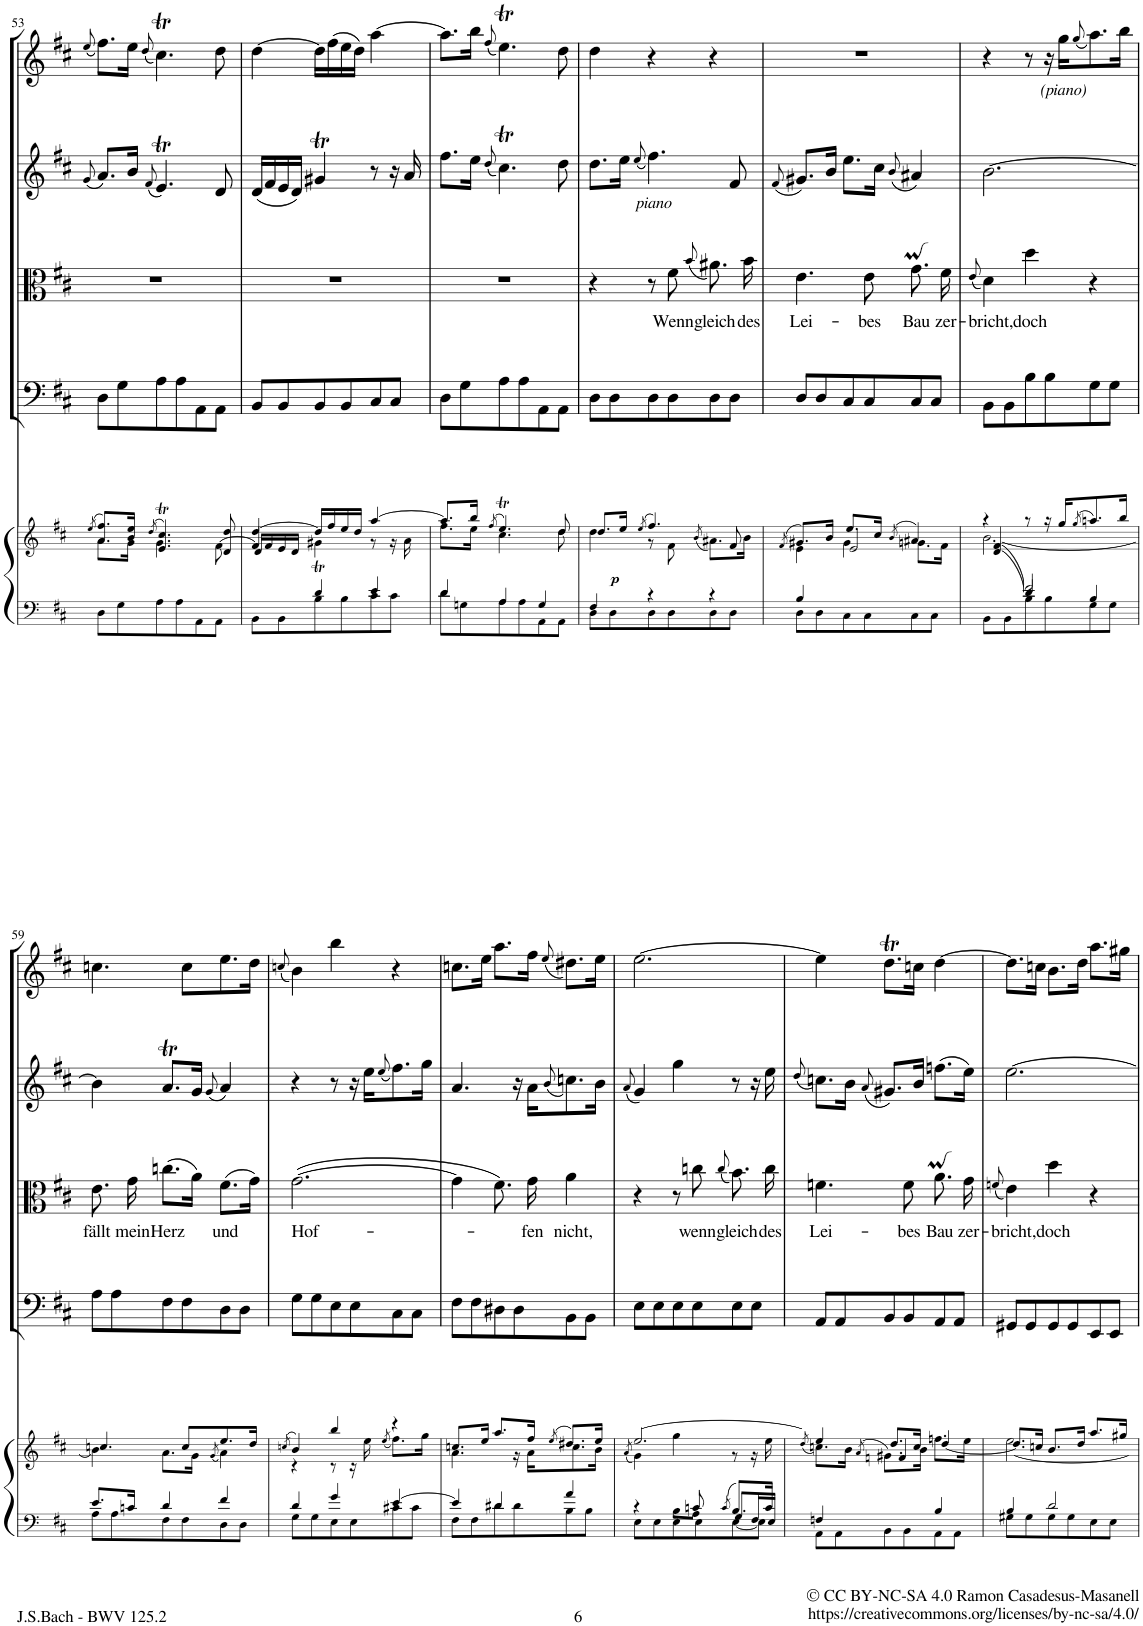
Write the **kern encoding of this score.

**kern	**kern	**dynam	**kern	**kern	**text	**kern	**dynam	**kern	**dynam
*part5	*part5	*part5	*part4	*part3	*part3	*part2	*part2	*part1	*part1
*staff6	*staff5	*staff5/6	*staff4	*staff3	*staff3	*staff2	*staff2	*staff1	*staff1
*I"Piano reduction	*	*	*I"Continuo	*I"Alto	*	*I"Oboe d'amore	*	*I"Flauto traverso	*
*I'Pno	*	*	*	*	*	*I'Ob	*	*I'Fl	*
!!LO:PB:g=z
*clefF4	*clefG2	*	*clefF4	*clefC3	*	*clefG2	*	*clefG2	*
*k[f#c#]	*k[f#c#]	*	*k[f#c#]	*k[f#c#]	*	*k[f#c#]	*	*k[f#c#]	*
*M3/4	*M3/4	*	*M3/4	*M3/4	*	*M3/4	*	*M3/4	*
=53	=53	=53	=53	=53	=53	=53	=53	=53	=53
.	(8qee/	.	.	.	.	(8qg/	.	(8qee/	.
*	*^	*	*	*	*	*	*	*	*
8D\L	8.a/ 8.ff#/L)	8.a\L	.	8D\L	2.r	.	8.a/L)	.	8.ff#\L)	.
8G\	.	.	.	8G\	.	.	.	.	.	.
.	16b/ 16ee/Jk	16g\Jk	.	.	.	.	16b/Jk	.	16ee\Jk	.
.	(8qdd/	.	.	.	.	.	(8qf#/	.	(8qdd/	.
8A\	4.e/T 4.cc#/T)	4.g\	.	8A\	.	.	4.eT/)	.	4.cc#t\)	.
8A\	.	.	.	8A\	.	.	.	.	.	.
8AA\	.	.	.	8AA\	.	.	.	.	.	.
8AA\J	8d/ 8dd/	[>8f#\	.	8AA\J	.	.	8d/	.	8dd\	.
=54	=54	=54	=54	=54	=54	=54	=54	=54	=54	=54
*^	*	*^	*	*	*	*	*	*	*	*
4ryy	8BB\L	[4dd/	16d/LL	4f#/]	.	8BB/L	2.r	.	(16d/LL	.	[4dd\	.
.	.	.	16f#/	.	.	.	.	.	16f#/	.	.	.
.	8BB\	.	16e/	.	.	8BB/	.	.	16e/	.	.	.
.	.	.	16d/JJ	.	.	.	.	.	16d/JJ)	.	.	.
4d/	8B\	16dd/LL]	4g#Xt\	2ryy	.	8BB/	.	.	4g#Xt/	.	16dd\LL]	.
.	.	16ff#/	.	.	.	.	.	.	.	.	(16ff#\	.
.	8B\	16ee/	.	.	.	8BB/	.	.	.	.	16ee\	.
.	.	16dd/JJ	.	.	.	.	.	.	.	.	16dd\JJ)	.
4e/	8c#\	[4aa/	8r	.	.	8C#/	.	.	8r	.	[4aa\	.
.	8c#\J	.	16r	.	.	8C#/J	.	.	16r	.	.	.
.	.	.	16a\	.	.	.	.	.	16a/	.	.	.
*	*	*	*v	*v	*	*	*	*	*	*	*	*
=55	=55	=55	=55	=55	=55	=55	=55	=55	=55	=55	=55
4d/	8d\L	8.aa/L]	8.ff#\L	.	8D\L	2.r	.	8.ff#\L	.	8.aa\L]	.
.	8Gn\	.	.	.	8G\	.	.	.	.	.	.
.	.	16bb/Jk	16ee\Jk	.	.	.	.	16ee\Jk	.	16bb\Jk	.
.	.	(8qff#/	.	.	.	.	.	(8qdd/	.	(8qff#/	.
4A/	8A\	4.eeT/)	4.cc#\	.	8A\	.	.	4.cc#t\)	.	4.eeT\)	.
.	8A\	.	.	.	8A\	.	.	.	.	.	.
4G/	8AA\	.	.	.	8AA\	.	.	.	.	.	.
.	8AA\J	8dd/	8dd\	.	8AA\J	.	.	8dd\	.	8dd\	.
=56	=56	=56	=56	=56	=56	=56	=56	=56	=56	=56	=56
!	!	!	!	!LO:DY:b	!	!	!	!	!	!	!
4F#/	8D\L	8.dd/L	4dd\	p	8D\L	4r	.	8.dd\L	.	4dd\	.
.	8D\	.	.	.	8D\	.	.	.	.	.	.
.	.	16ee/Jk	.	.	.	.	.	16ee\Jk	.	.	.
.	.	(8qee/	.	.	.	.	.	(8qee/	.	.	.
!	!	!	!	!	!	!	!	!	!LO:DY:b	!	!
4r	8D\	4.ff#/)	8r	.	8D\	8r	.	4.ff#\)	other-dynamics	4r	.
!	!	!	!	!	!	!	!LO:LY:b	!	!	!	!
.	8D\	.	8f#\	.	8D\	8f#\	Wenn	.	.	.	.
.	.	.	(8qb/	.	.	(8qb/	.	.	.	.	.
!	!	!	!	!	!	!	!LO:LY:b	!	!	!	!
4r	8D\	.	8.a#X\L)	.	8D\	8.a#X\)	gleich	.	.	4r	.
.	8D\J	8f#/	.	.	8D\J	.	.	8f#/	.	.	.
!	!	!	!	!	!	!	!LO:LY:b	!	!	!	!
.	.	.	16b\Jk	.	.	16b\	des	.	.	.	.
*	*	*v	*v	*	*	*	*	*	*	*	*
=57	=57	=57	=57	=57	=57	=57	=57	=57	=57	=57
.	.	(>8qf#/	.	.	.	.	(8qf#/	.	.	.
*	*	*^	*	*	*	*	*	*	*	*
*	*	*	*^	*	*	*	*	*	*	*	*
!	!	!	!	!	!	!	!	!LO:LY:b	!	!	!	!
4B/	8D\L	8.g#X/L)	4e\	4ryy	.	8D/L	4.e\	Lei-	8.g#X/L)	.	2.r	.
.	8D\	.	.	.	.	8D/	.	.	.	.	.	.
.	.	16b/Jk	.	.	.	.	.	.	16b/Jk	.	.	.
2ryy	8C#\	8.ee/L	4g#\	2e/	.	8C#/	.	.	8.ee\L	.	.	.
!	!	!	!	!	!	!	!	!LO:LY:b	!	!	!	!
.	8C#\	.	.	.	.	8C#/	8e\	-bes	.	.	.	.
.	.	16cc#/Jk	.	.	.	.	.	.	16cc#\Jk	.	.	.
.	.	(>8qb/	.	.	.	.	.	.	(8qb/	.	.	.
!	!	!	!	!	!	!	!	!LO:LY:b	!	!	!	!
.	8C#\	4a#X/)	8.gn\L	.	.	8C#/	8.g\	Bau	4a#X/)	.	.	.
.	8C#\J	.	.	.	.	8C#/J	.	.	.	.	.	.
!	!	!	!	!	!	!	!	!LO:LY:b	!	!	!	!
.	.	.	16f#\Jk	.	.	.	16f#\	zer-	.	.	.	.
*v	*v	*	*	*	*	*	*	*	*	*	*	*
=58	=58	=58	=58	=58	=58	=58	=58	=58	=58	=58	=58
.	.	.	.	.	.	(8qe/	.	.	.	.	.
*^	*	*	*	*	*	*	*	*	*	*	*
*	*^	*	*	*	*	*	*	*	*	*	*	*
!	!	!	!	!	!	!	!	!	!LO:LY:b	!	!	!	!
4ryy	8BB\L	4ryy	4r	[2.b\	[4d/ [>4f#/	.	8BB\L	4d\)	-bricht,	[2.b\	.	4r	.
.	8BB\	.	.	.	.	.	8BB\	.	.	.	.	.	.
!	!	!	!	!	!	!	!	!	!LO:LY:b	!	!	!	!
4d/]	8B\	2f#/]	8r	.	2ryy	.	8B\	4dd\	doch	.	.	8r	.
.	8B\	.	16r	.	.	.	8B\	.	.	.	.	16r	.
!	!	!	!	!	!	!	!	!	!	!	!	!	!LO:DY:b
.	.	.	16gg/KL	.	.	.	.	.	.	.	.	16gg\KL	other-dynamics
.	.	.	(8qgg/	.	.	.	.	.	.	.	.	(8qgg/	.
4B/	8G\	.	8.aan/)	.	.	.	8G\	4r	.	.	.	8.aa\)	.
.	8G\J	.	.	.	.	.	8G\J	.	.	.	.	.	.
.	.	.	16bb/Jk	.	.	.	.	.	.	.	.	16bb\Jk	.
*	*v	*v	*	*	*	*	*	*	*	*	*	*	*
*	*	*	*v	*v	*	*	*	*	*	*	*	*
!!LO:LB:g=z
=59	=59	=59	=59	=59	=59	=59	=59	=59	=59	=59	=59
!	!	!	!	!	!	!	!LO:LY:b	!	!	!	!
8.e/L	8A\L	4.ccn/	4b\]	.	8A\L	8.e\	fällt	4b\]	.	4.ccn\	.
.	8A\	.	.	.	8A\	.	.	.	.	.	.
!	!	!	!	!	!	!	!LO:LY:b	!	!	!	!
16cn/Jk	.	.	.	.	.	16g\	mein	.	.	.	.
!	!	!	!	!	!	!	!LO:LY:b	!	!	!	!
4d/	8F#\	.	8.a\L	.	8F#\	(8.ccn\L	Herz	8.aT/L	.	.	.
.	8F#\	8cc/L	.	.	8F#\	.	.	.	.	8cc\L	.
.	.	.	16g\Jk	.	.	16a\Jk)	.	16g/Jk	.	.	.
.	.	.	(8qg/	.	.	.	.	(8qg/	.	.	.
!	!	!	!	!	!	!	!LO:LY:b	!	!	!	!
4f#/	8D\	8.ee/	4a\)	.	8D\	(8.f#\L	und	4a/)	.	8.ee\	.
.	8D\J	.	.	.	8D\J	.	.	.	.	.	.
.	.	16dd/Jk	.	.	.	16g\Jk)	.	.	.	16dd\Jk	.
=60	=60	=60	=60	=60	=60	=60	=60	=60	=60	=60	=60
.	.	(8qccn/	.	.	.	.	.	.	.	(8qccn/	.
!	!	!	!	!	!	!	!LO:LY:b	!	!	!	!
4d/	8G\L	4b/)	4r	.	8G\L	([2.g\	Hof-	4r	.	4b\)	.
.	8G\	.	.	.	8G\	.	.	.	.	.	.
4g/	8E\	4bb/	8r	.	8E\	.	.	8r	.	4bb\	.
.	8E\	.	16r	.	8E\	.	.	16r	.	.	.
.	.	.	16ee\	.	.	.	.	16ee\KL	.	.	.
.	.	.	(8qee/	.	.	.	.	(8qee/	.	.	.
[4e/	8c#X\	4r	8.ff#\L)	.	8C#\	.	.	8.ff#\)	.	4r	.
.	8c#\J	.	.	.	8C#\J	.	.	.	.	.	.
.	.	.	16gg\Jk	.	.	.	.	16gg\Jk	.	.	.
=61	=61	=61	=61	=61	=61	=61	=61	=61	=61	=61	=61
4e/]	8F#\L	8.ccn/L	4.a\	.	8F#\L	4g\]	.	4.a/	.	8.ccn\L	.
.	8F#\	.	.	.	8F#\	.	.	.	.	.	.
.	.	16ee/Jk	.	.	.	.	.	.	.	16ee\Jk	.
4d#X/	8d#\	8.aa/L	.	.	8D#X\	8.f#\)	.	.	.	8.aa\L	.
.	8d#\	.	16r	.	8D#\	.	.	16r	.	.	.
!	!	!	!	!	!	!	!LO:LY:b	!	!	!	!
.	.	16ff#/Jk	16a\KL	.	.	16g\	-fen	16a\KL	.	16ff#\Jk	.
.	.	(>8qee/	.	.	.	.	.	(8qb/	.	(8qee/	.
!	!	!	!	!	!	!	!LO:LY:b	!	!	!	!
4a/	8B\	8.dd#X/L)	8.cc\	.	8BB\	4a\	nicht,	8.ccn\)	.	8.dd#X\L)	.
.	8B\J	.	.	.	8BB\J	.	.	.	.	.	.
.	.	16ee/Jk	16b\Jk	.	.	.	.	16b\Jk	.	16ee\Jk	.
*v	*v	*	*	*	*	*	*	*	*	*	*
=62	=62	=62	=62	=62	=62	=62	=62	=62	=62	=62
.	.	(8qa/	.	.	.	.	(8qa/	.	.	.
*^	*	*	*	*	*	*	*	*	*	*
*	*^	*	*	*	*	*	*	*	*	*	*
4r	8E\L	4ryy	[2.ee/	4g\)	.	8E\L	4r	.	4g/)	.	[2.ee\	.
.	8E\	.	.	.	.	8E\	.	.	.	.	.	.
8r	8E\	8B\L	.	4gg\	.	8E\	8r	.	4gg\	.	.	.
!	!	!	!	!	!	!	!	!LO:LY:b	!	!	!	!
8cn/	8E\	8A\J	.	.	.	8E\	8ccn\	wenn	.	.	.	.
8qc/	.	.	.	.	.	.	(8qcc/	.	.	.	.	.
!	!	!	!	!	!	!	!	!LO:LY:b	!	!	!	!
8.B/L	[8E\	8G/L	.	8r	.	8E\	8.b\)	gleich	8r	.	.	.
.	8E\J]	16F#/L	.	16r	.	8E\J	.	.	16r	.	.	.
!	!	!	!	!	!	!	!	!LO:LY:b	!	!	!	!
16c/Jk	.	16E/JJ	.	16ee\	.	.	16cc\	des	16ee\	.	.	.
*v	*v	*v	*	*	*	*	*	*	*	*	*	*
=63	=63	=63	=63	=63	=63	=63	=63	=63	=63	=63
.	.	(8qdd/	.	.	.	.	(8qdd/	.	.	.
*^	*	*^	*	*	*	*	*	*	*	*
!	!	!	!	!	!	!	!	!LO:LY:b	!	!	!	!
4Fn/	8AA\L	4ee/]	8.ccn\L)	4ryy	.	8AA/L	4.fn\	Lei-	8.ccn\L)	.	4ee\]	.
.	8AA\	.	.	.	.	8AA/	.	.	.	.	.	.
.	.	.	16b\Jk	.	.	.	.	.	16b\Jk	.	.	.
.	.	.	(>8qa/	.	.	.	.	.	(8qa/	.	.	.
4ryy	8BB\	8.dd/L	8.g#X\L)	4fn/	.	8BB/	.	.	8.g#X/L)	.	8.ddT\L	.
!	!	!	!	!	!	!	!	!LO:LY:b	!	!	!	!
.	8BB\	.	.	.	.	8BB/	8f\	-bes	.	.	.	.
.	.	16cc/Jk	16b\Jk	.	.	.	.	.	16b/Jk	.	16ccn\Jk	.
!	!	!	!	!	!	!	!	!LO:LY:b	!	!	!	!
4B/	8AA\	[<4dd/	8.ffn\L	4ryy	.	8AA/	8.a\	Bau	(8.ffn\L	.	[4dd\	.
.	8AA\J	.	.	.	.	8AA/J	.	.	.	.	.	.
!	!	!	!	!	!	!	!	!LO:LY:b	!	!	!	!
.	.	.	16ee\Jk	.	.	.	16g\	zer-	16ee\Jk)	.	.	.
*	*	*v	*v	*v	*	*	*	*	*	*	*	*
=64	=64	=64	=64	=64	=64	=64	=64	=64	=64	=64
.	.	.	.	.	(8qfn/	.	.	.	.	.
*	*	*^	*	*	*	*	*	*	*	*
!	!	!	!	!	!	!	!LO:LY:b	!	!	!	!
4B/	8G#X\L	8.dd/L]	[2.ee\	.	8GG#X/L	4e\)	-bricht,	[2.ee\	.	8.dd\L]	.
.	8G#\	.	.	.	8GG#/	.	.	.	.	.	.
.	.	16ccn/Jk	.	.	.	.	.	.	.	16ccn\Jk	.
!	!	!	!	!	!	!	!LO:LY:b	!	!	!	!
2d/	8G#\	8.b/L	.	.	8GG#/	4dd\	doch	.	.	8.b\L	.
.	8G#\	.	.	.	8GG#/	.	.	.	.	.	.
.	.	16dd/Jk	.	.	.	.	.	.	.	16dd\Jk	.
.	8E\	8.aa/L	.	.	8EE/	4r	.	.	.	8.aa\L	.
.	8E\J	.	.	.	8EE/J	.	.	.	.	.	.
.	.	16gg#X/Jk	.	.	.	.	.	.	.	16gg#X\Jk	.
*v	*v	*	*	*	*	*	*	*	*	*	*
*	*v	*v	*	*	*	*	*	*	*	*
=	=	=	=	=	=	=	=	=	=
*-	*-	*-	*-	*-	*-	*-	*-	*-	*-
